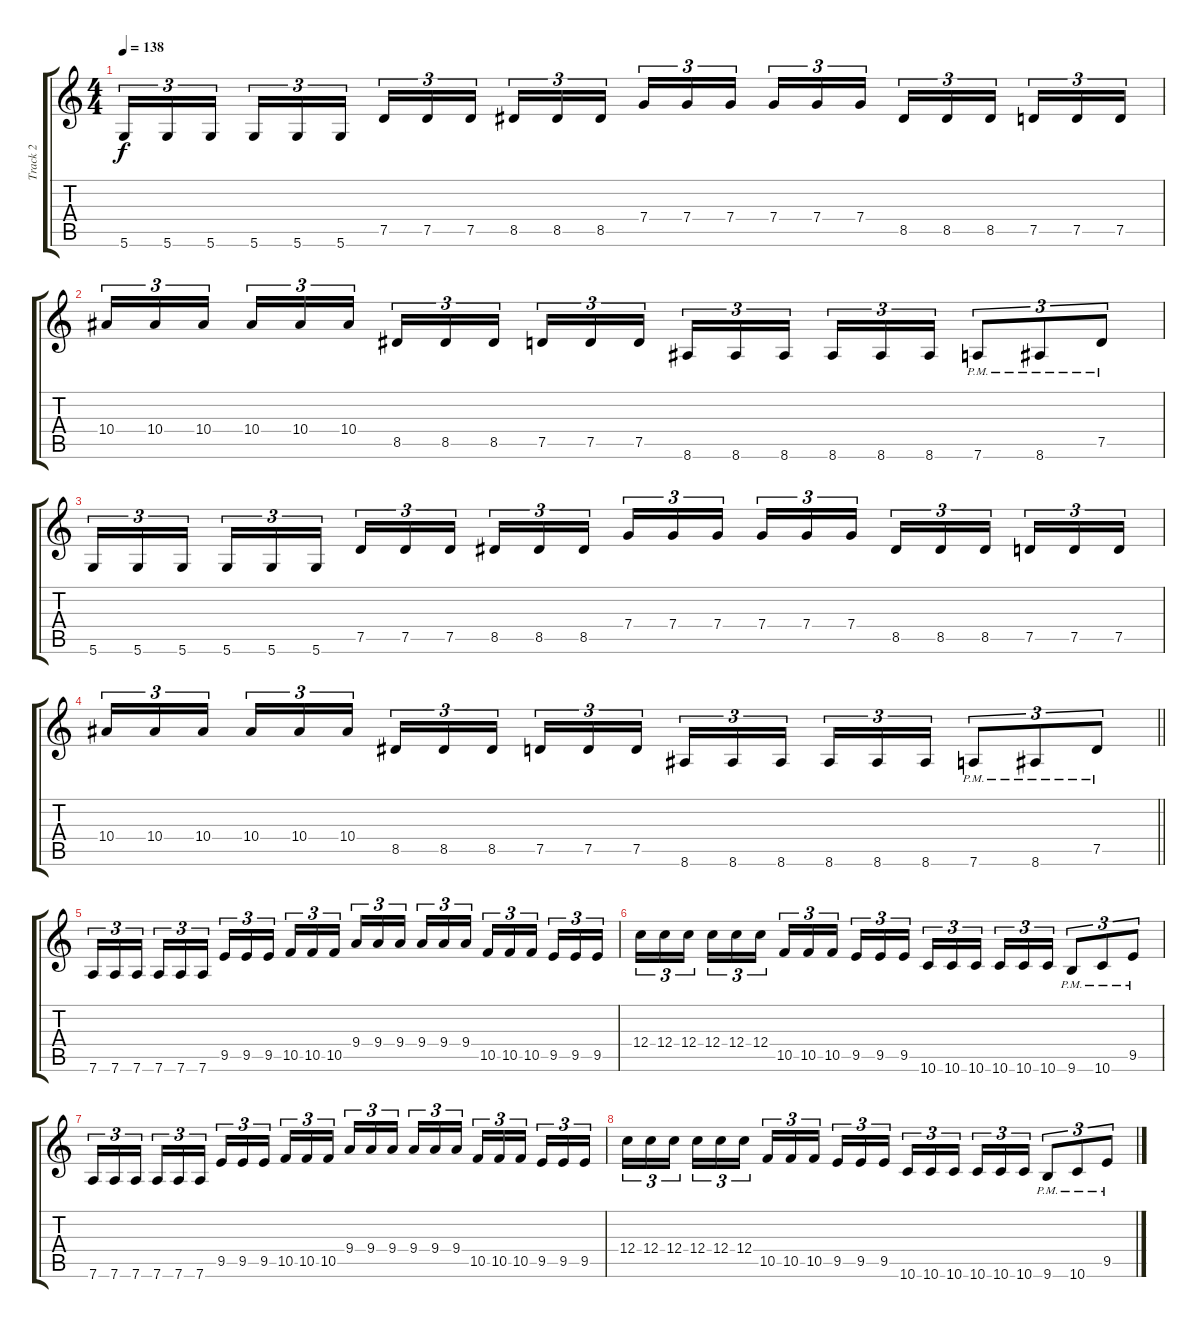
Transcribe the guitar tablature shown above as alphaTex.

\track ("Track 2" "Track 2") {instrument distortionguitar}
\staff {score tabs}
\tuning (D4 A3 F3 C3 G2 D2) {hide}
\ts (4 4)
\tempo 138
\clef g2
\ks c
5.6.16{tu (3 2) dy f} 5.6.16{tu (3 2)} 5.6.16{tu (3 2) beam splitsecondary} 5.6.16{tu (3 2)} 5.6.16{tu (3 2)} 5.6.16{tu (3 2)} 7.5.16{tu (3 2)} 7.5.16{tu (3 2)} 7.5.16{tu (3 2) beam splitsecondary} 8.5.16{tu (3 2)} 8.5.16{tu (3 2)} 8.5.16{tu (3 2)} 7.4.16{tu (3 2)} 7.4.16{tu (3 2)} 7.4.16{tu (3 2) beam splitsecondary} 7.4.16{tu (3 2)} 7.4.16{tu (3 2)} 7.4.16{tu (3 2)} 8.5.16{tu (3 2)} 8.5.16{tu (3 2)} 8.5.16{tu (3 2) beam splitsecondary} 7.5.16{tu (3 2)} 7.5.16{tu (3 2)} 7.5.16{tu (3 2)} |
10.4.16{tu (3 2)} 10.4.16{tu (3 2)} 10.4.16{tu (3 2) beam splitsecondary} 10.4.16{tu (3 2)} 10.4.16{tu (3 2)} 10.4.16{tu (3 2)} 8.5.16{tu (3 2)} 8.5.16{tu (3 2)} 8.5.16{tu (3 2) beam splitsecondary} 7.5.16{tu (3 2)} 7.5.16{tu (3 2)} 7.5.16{tu (3 2)} 8.6.16{tu (3 2)} 8.6.16{tu (3 2)} 8.6.16{tu (3 2) beam splitsecondary} 8.6.16{tu (3 2)} 8.6.16{tu (3 2)} 8.6.16{tu (3 2)} 7.6{pm}.8{tu (3 2)} 8.6{pm}.8{tu (3 2)} 7.5{pm}.8{tu (3 2)} |
5.6.16{tu (3 2)} 5.6.16{tu (3 2)} 5.6.16{tu (3 2) beam splitsecondary} 5.6.16{tu (3 2)} 5.6.16{tu (3 2)} 5.6.16{tu (3 2)} 7.5.16{tu (3 2)} 7.5.16{tu (3 2)} 7.5.16{tu (3 2) beam splitsecondary} 8.5.16{tu (3 2)} 8.5.16{tu (3 2)} 8.5.16{tu (3 2)} 7.4.16{tu (3 2)} 7.4.16{tu (3 2)} 7.4.16{tu (3 2) beam splitsecondary} 7.4.16{tu (3 2)} 7.4.16{tu (3 2)} 7.4.16{tu (3 2)} 8.5.16{tu (3 2)} 8.5.16{tu (3 2)} 8.5.16{tu (3 2) beam splitsecondary} 7.5.16{tu (3 2)} 7.5.16{tu (3 2)} 7.5.16{tu (3 2)} |
\barLineRight lightlight
10.4.16{tu (3 2)} 10.4.16{tu (3 2)} 10.4.16{tu (3 2) beam splitsecondary} 10.4.16{tu (3 2)} 10.4.16{tu (3 2)} 10.4.16{tu (3 2)} 8.5.16{tu (3 2)} 8.5.16{tu (3 2)} 8.5.16{tu (3 2) beam splitsecondary} 7.5.16{tu (3 2)} 7.5.16{tu (3 2)} 7.5.16{tu (3 2)} 8.6.16{tu (3 2)} 8.6.16{tu (3 2)} 8.6.16{tu (3 2) beam splitsecondary} 8.6.16{tu (3 2)} 8.6.16{tu (3 2)} 8.6.16{tu (3 2)} 7.6{pm}.8{tu (3 2)} 8.6{pm}.8{tu (3 2)} 7.5{pm}.8{tu (3 2)} |
7.6.16{tu (3 2)} 7.6.16{tu (3 2)} 7.6.16{tu (3 2) beam splitsecondary} 7.6.16{tu (3 2)} 7.6.16{tu (3 2)} 7.6.16{tu (3 2)} 9.5.16{tu (3 2)} 9.5.16{tu (3 2)} 9.5.16{tu (3 2) beam splitsecondary} 10.5.16{tu (3 2)} 10.5.16{tu (3 2)} 10.5.16{tu (3 2)} 9.4.16{tu (3 2)} 9.4.16{tu (3 2)} 9.4.16{tu (3 2) beam splitsecondary} 9.4.16{tu (3 2)} 9.4.16{tu (3 2)} 9.4.16{tu (3 2)} 10.5.16{tu (3 2)} 10.5.16{tu (3 2)} 10.5.16{tu (3 2) beam splitsecondary} 9.5.16{tu (3 2)} 9.5.16{tu (3 2)} 9.5.16{tu (3 2)} |
12.4.16{tu (3 2)} 12.4.16{tu (3 2)} 12.4.16{tu (3 2) beam splitsecondary} 12.4.16{tu (3 2)} 12.4.16{tu (3 2)} 12.4.16{tu (3 2)} 10.5.16{tu (3 2)} 10.5.16{tu (3 2)} 10.5.16{tu (3 2) beam splitsecondary} 9.5.16{tu (3 2)} 9.5.16{tu (3 2)} 9.5.16{tu (3 2)} 10.6.16{tu (3 2)} 10.6.16{tu (3 2)} 10.6.16{tu (3 2) beam splitsecondary} 10.6.16{tu (3 2)} 10.6.16{tu (3 2)} 10.6.16{tu (3 2)} 9.6{pm}.8{tu (3 2)} 10.6{pm}.8{tu (3 2)} 9.5{pm}.8{tu (3 2)} |
7.6.16{tu (3 2)} 7.6.16{tu (3 2)} 7.6.16{tu (3 2) beam splitsecondary} 7.6.16{tu (3 2)} 7.6.16{tu (3 2)} 7.6.16{tu (3 2)} 9.5.16{tu (3 2)} 9.5.16{tu (3 2)} 9.5.16{tu (3 2) beam splitsecondary} 10.5.16{tu (3 2)} 10.5.16{tu (3 2)} 10.5.16{tu (3 2)} 9.4.16{tu (3 2)} 9.4.16{tu (3 2)} 9.4.16{tu (3 2) beam splitsecondary} 9.4.16{tu (3 2)} 9.4.16{tu (3 2)} 9.4.16{tu (3 2)} 10.5.16{tu (3 2)} 10.5.16{tu (3 2)} 10.5.16{tu (3 2) beam splitsecondary} 9.5.16{tu (3 2)} 9.5.16{tu (3 2)} 9.5.16{tu (3 2)} |
12.4.16{tu (3 2)} 12.4.16{tu (3 2)} 12.4.16{tu (3 2) beam splitsecondary} 12.4.16{tu (3 2)} 12.4.16{tu (3 2)} 12.4.16{tu (3 2)} 10.5.16{tu (3 2)} 10.5.16{tu (3 2)} 10.5.16{tu (3 2) beam splitsecondary} 9.5.16{tu (3 2)} 9.5.16{tu (3 2)} 9.5.16{tu (3 2)} 10.6.16{tu (3 2)} 10.6.16{tu (3 2)} 10.6.16{tu (3 2) beam splitsecondary} 10.6.16{tu (3 2)} 10.6.16{tu (3 2)} 10.6.16{tu (3 2)} 9.6{pm}.8{tu (3 2)} 10.6{pm}.8{tu (3 2)} 9.5{pm}.8{tu (3 2)}
